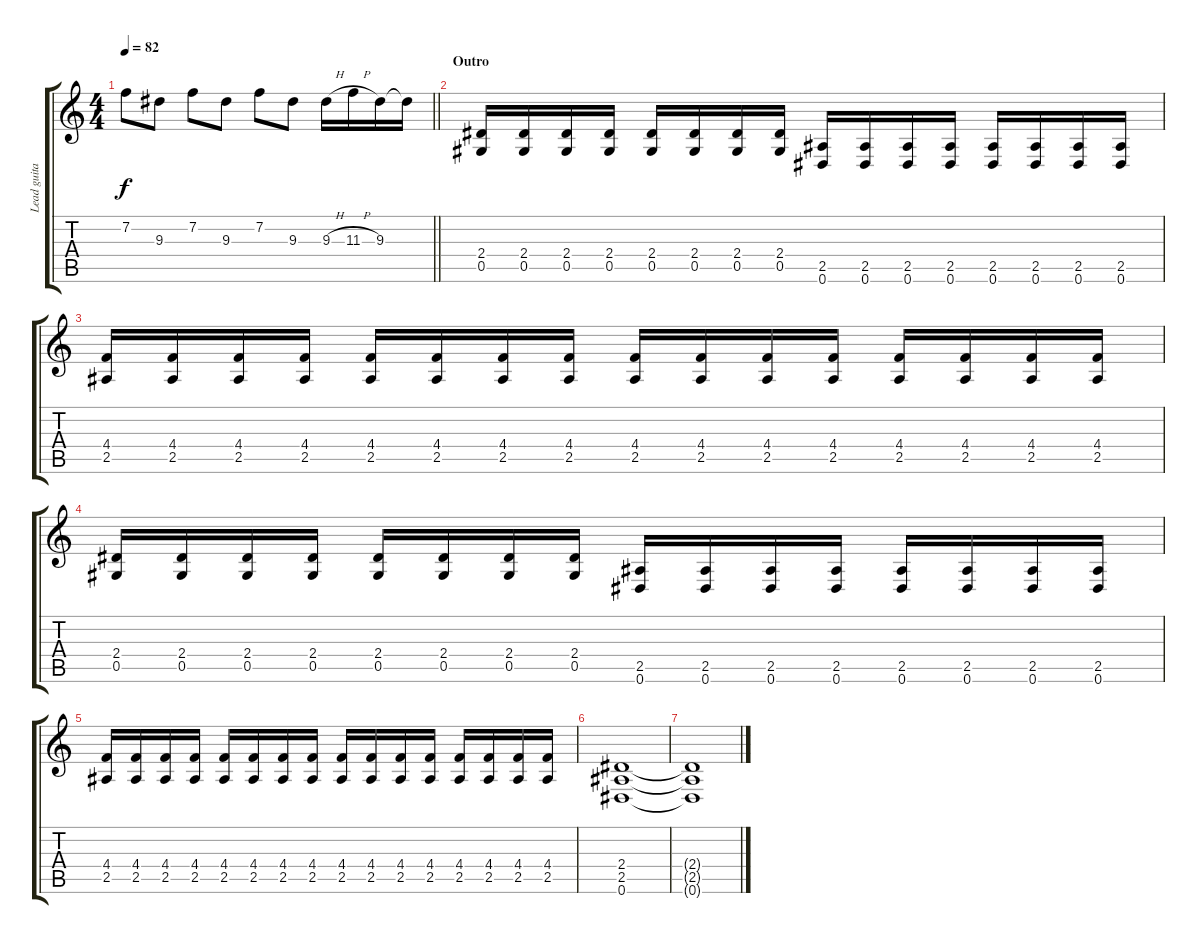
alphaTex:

\track ("Lead guitar" "Lead guita") {instrument overdrivenguitar}
\staff {score tabs}
\tuning (Eb4 Bb3 Gb3 Db3 Ab2 Eb2) {hide}
\ts (4 4)
\tempo 82
\clef g2
\barLineRight lightlight
\ks c
7.2.8{dy f} 9.3.8 7.2.8 9.3.8 7.2.8 9.3.8 9.3{h}.16 11.3{h}.16 9.3.16 9.3{t}.16 |
\section ("" "Outro")
(2.4 0.5).16 (2.4 0.5).16 (2.4 0.5).16 (2.4 0.5).16 (2.4 0.5).16 (2.4 0.5).16 (2.4 0.5).16 (2.4 0.5).16 (2.5 0.6).16 (2.5 0.6).16 (2.5 0.6).16 (2.5 0.6).16 (2.5 0.6).16 (2.5 0.6).16 (2.5 0.6).16 (2.5 0.6).16 |
(4.4 2.5).16 (4.4 2.5).16 (4.4 2.5).16 (4.4 2.5).16 (4.4 2.5).16 (4.4 2.5).16 (4.4 2.5).16 (4.4 2.5).16 (4.4 2.5).16 (4.4 2.5).16 (4.4 2.5).16 (4.4 2.5).16 (4.4 2.5).16 (4.4 2.5).16 (4.4 2.5).16 (4.4 2.5).16 |
(2.4 0.5).16 (2.4 0.5).16 (2.4 0.5).16 (2.4 0.5).16 (2.4 0.5).16 (2.4 0.5).16 (2.4 0.5).16 (2.4 0.5).16 (2.5 0.6).16 (2.5 0.6).16 (2.5 0.6).16 (2.5 0.6).16 (2.5 0.6).16 (2.5 0.6).16 (2.5 0.6).16 (2.5 0.6).16 |
(4.4 2.5).16 (4.4 2.5).16 (4.4 2.5).16 (4.4 2.5).16 (4.4 2.5).16 (4.4 2.5).16 (4.4 2.5).16 (4.4 2.5).16 (4.4 2.5).16 (4.4 2.5).16 (4.4 2.5).16 (4.4 2.5).16 (4.4 2.5).16 (4.4 2.5).16 (4.4 2.5).16 (4.4 2.5).16 |
(2.4 2.5 0.6).1 |
(2.4{t} 2.5{t} 0.6{t}).1
